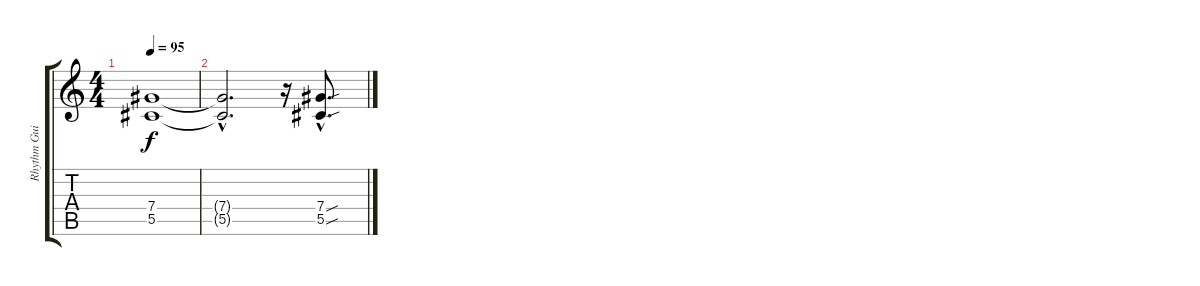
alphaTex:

\track ("Rhythm Guitar" "Rhythm Gui") {instrument distortionguitar}
\staff {score tabs}
\tuning (Eb4 Bb3 Gb3 Db3 Ab2 Eb2) {hide}
\ts (4 4)
\tempo 95
\clef g2
\ks c
(7.4{t} 5.5{t}).1{dy f} |
(7.4{hac t} 5.5{hac t}).2{d} r.16 (7.4{sou hac} 5.5{sou hac}).8{d}
